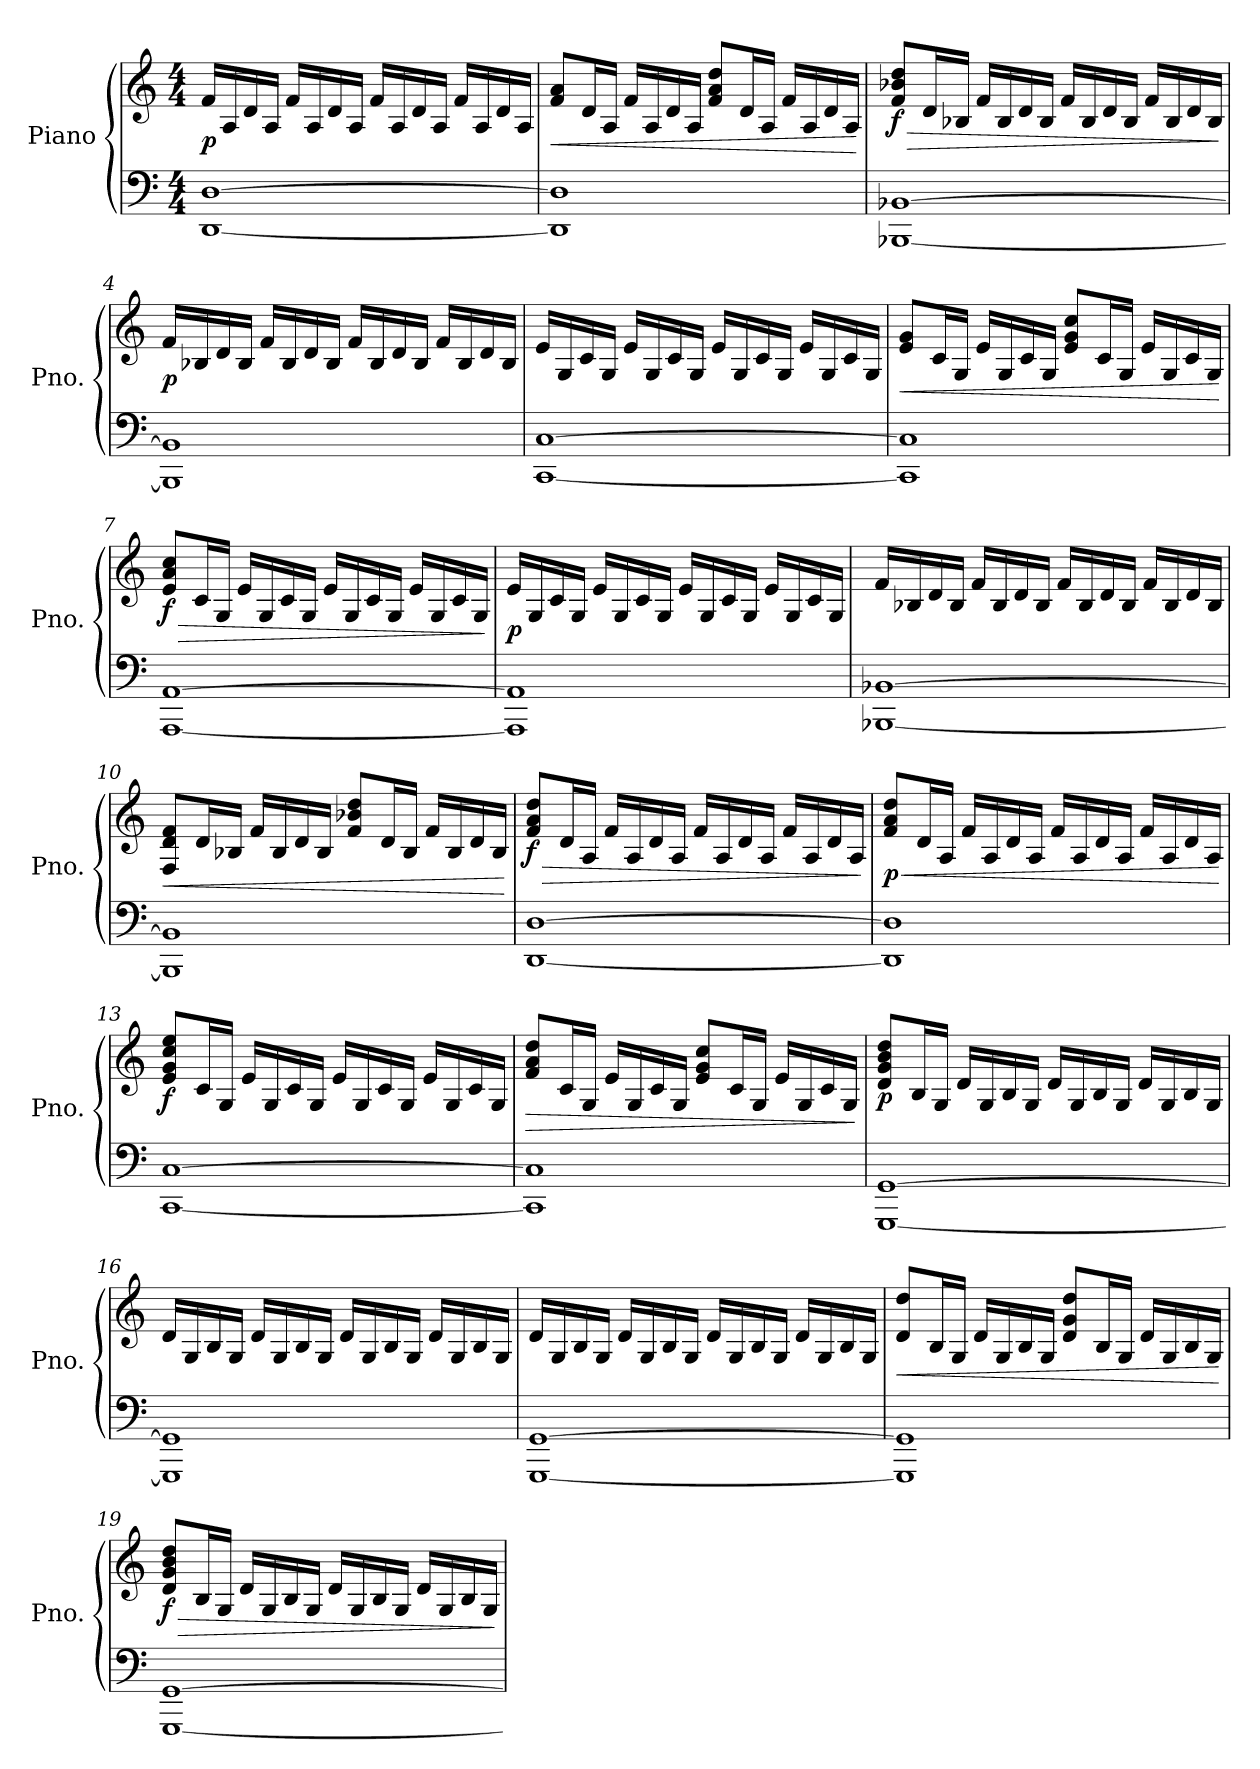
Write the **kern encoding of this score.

**kern	**kern	**dynam
*part1	*part1	*part1
*staff2	*staff1	*staff1/2
*I"Piano	*	*
*I'Pno.	*	*
*clefF4	*clefG2	*
*k[]	*k[]	*
*M4/4	*M4/4	*
*MM104	*MM104	*
=1	=1	=1
!	!	!LO:DY:b
[1DD [1D	16f/LL	p
.	16A/	.
.	16d/	.
.	16A/JJ	.
.	16f/LL	.
.	16A/	.
.	16d/	.
.	16A/JJ	.
.	16f/LL	.
.	16A/	.
.	16d/	.
.	16A/JJ	.
.	16f/LL	.
.	16A/	.
.	16d/	.
.	16A/JJ	.
=2	=2	=2
!	!	!LO:HP:b
1DD] 1D]	8f/ 8a/L	<
.	16d/L	.
.	16A/JJ	.
.	16f/LL	.
.	16A/	.
.	16d/	.
.	16A/JJ	.
.	8f/ 8a/ 8dd/L	.
.	16d/L	.
.	16A/JJ	.
.	16f/LL	.
.	16A/	.
.	16d/	.
.	16A/JJ	.
.	.	[
!!LO:LB:g=z
=3	=3	=3
!	!	!LO:HP:b
!	!	!LO:DY:n=1:b
[1BBB-X [1BB-X	8f/ 8b-X/ 8dd/L	> f
.	16d/L	.
.	16B-X/JJ	.
.	16f/LL	.
.	16B-/	.
.	16d/	.
.	16B-/JJ	.
.	16f/LL	.
.	16B-/	.
.	16d/	.
.	16B-/JJ	.
.	16f/LL	.
.	16B-/	.
.	16d/	.
.	16B-/JJ	.
.	.	]
=4	=4	=4
!	!	!LO:DY:b
1BBB-] 1BB-]	16f/LL	p
.	16B-X/	.
.	16d/	.
.	16B-/JJ	.
.	16f/LL	.
.	16B-/	.
.	16d/	.
.	16B-/JJ	.
.	16f/LL	.
.	16B-/	.
.	16d/	.
.	16B-/JJ	.
.	16f/LL	.
.	16B-/	.
.	16d/	.
.	16B-/JJ	.
!!LO:LB:g=z
=5	=5	=5
[1CC [1C	16e/LL	.
.	16G/	.
.	16c/	.
.	16G/JJ	.
.	16e/LL	.
.	16G/	.
.	16c/	.
.	16G/JJ	.
.	16e/LL	.
.	16G/	.
.	16c/	.
.	16G/JJ	.
.	16e/LL	.
.	16G/	.
.	16c/	.
.	16G/JJ	.
=6	=6	=6
!	!	!LO:HP:b
1CC] 1C]	8e/ 8g/L	<
.	16c/L	.
.	16G/JJ	.
.	16e/LL	.
.	16G/	.
.	16c/	.
.	16G/JJ	.
.	8e/ 8g/ 8cc/L	.
.	16c/L	.
.	16G/JJ	.
.	16e/LL	.
.	16G/	.
.	16c/	.
.	16G/JJ	.
.	.	[
!!LO:LB:g=z
=7	=7	=7
!	!	!LO:HP:b
!	!	!LO:DY:n=1:b
[1AAA [1AA	8e/ 8a/ 8cc/L	> f
.	16c/L	.
.	16G/JJ	.
.	16e/LL	.
.	16G/	.
.	16c/	.
.	16G/JJ	.
.	16e/LL	.
.	16G/	.
.	16c/	.
.	16G/JJ	.
.	16e/LL	.
.	16G/	.
.	16c/	.
.	16G/JJ	.
.	.	]
=8	=8	=8
!	!	!LO:DY:b
1AAA] 1AA]	16e/LL	p
.	16G/	.
.	16c/	.
.	16G/JJ	.
.	16e/LL	.
.	16G/	.
.	16c/	.
.	16G/JJ	.
.	16e/LL	.
.	16G/	.
.	16c/	.
.	16G/JJ	.
.	16e/LL	.
.	16G/	.
.	16c/	.
.	16G/JJ	.
!!LO:LB:g=z
=9	=9	=9
[1BBB-X [1BB-X	16f/LL	.
.	16B-X/	.
.	16d/	.
.	16B-/JJ	.
.	16f/LL	.
.	16B-/	.
.	16d/	.
.	16B-/JJ	.
.	16f/LL	.
.	16B-/	.
.	16d/	.
.	16B-/JJ	.
.	16f/LL	.
.	16B-/	.
.	16d/	.
.	16B-/JJ	.
=10	=10	=10
!	!	!LO:HP:b
1BBB-] 1BB-]	8F/ 8d/ 8f/L	<
.	16d/L	.
.	16B-X/JJ	.
.	16f/LL	.
.	16B-/	.
.	16d/	.
.	16B-/JJ	.
.	8f/ 8b-X/ 8dd/L	.
.	16d/L	.
.	16B-/JJ	.
.	16f/LL	.
.	16B-/	.
.	16d/	.
.	16B-/JJ	.
.	.	[
!!LO:PB:g=z
=11	=11	=11
!	!	!LO:HP:b
!	!	!LO:DY:n=1:b
[1DD [1D	8f/ 8a/ 8dd/L	> f
.	16d/L	.
.	16A/JJ	.
.	16f/LL	.
.	16A/	.
.	16d/	.
.	16A/JJ	.
.	16f/LL	.
.	16A/	.
.	16d/	.
.	16A/JJ	.
.	16f/LL	.
.	16A/	.
.	16d/	.
.	16A/JJ	.
.	.	]
=12	=12	=12
!	!	!LO:HP:b
!	!	!LO:DY:n=1:b
1DD] 1D]	8f/ 8a/ 8dd/L	< p
.	16d/L	.
.	16A/JJ	.
.	16f/LL	.
.	16A/	.
.	16d/	.
.	16A/JJ	.
.	16f/LL	.
.	16A/	.
.	16d/	.
.	16A/JJ	.
.	16f/LL	.
.	16A/	.
.	16d/	.
.	16A/JJ	.
.	.	[
!!LO:LB:g=z
=13	=13	=13
!	!	!LO:DY:b
[1CC [1C	8e/ 8g/ 8cc/ 8ee/L	f
.	16c/L	.
.	16G/JJ	.
.	16e/LL	.
.	16G/	.
.	16c/	.
.	16G/JJ	.
.	16e/LL	.
.	16G/	.
.	16c/	.
.	16G/JJ	.
.	16e/LL	.
.	16G/	.
.	16c/	.
.	16G/JJ	.
=14	=14	=14
!	!	!LO:HP:b
1CC] 1C]	8f/ 8a/ 8dd/L	>
.	16c/L	.
.	16G/JJ	.
.	16e/LL	.
.	16G/	.
.	16c/	.
.	16G/JJ	.
.	8e/ 8g/ 8cc/L	.
.	16c/L	.
.	16G/JJ	.
.	16e/LL	.
.	16G/	.
.	16c/	.
.	16G/JJ	.
.	.	]
!!LO:LB:g=z
=15	=15	=15
!	!	!LO:DY:b
[1GGG [1GG	8d/ 8g/ 8b/ 8dd/L	p
.	16B/L	.
.	16G/JJ	.
.	16d/LL	.
.	16G/	.
.	16B/	.
.	16G/JJ	.
.	16d/LL	.
.	16G/	.
.	16B/	.
.	16G/JJ	.
.	16d/LL	.
.	16G/	.
.	16B/	.
.	16G/JJ	.
=16	=16	=16
1GGG] 1GG]	16d/LL	.
.	16G/	.
.	16B/	.
.	16G/JJ	.
.	16d/LL	.
.	16G/	.
.	16B/	.
.	16G/JJ	.
.	16d/LL	.
.	16G/	.
.	16B/	.
.	16G/JJ	.
.	16d/LL	.
.	16G/	.
.	16B/	.
.	16G/JJ	.
!!LO:LB:g=z
=17	=17	=17
[1GGG [1GG	16d/LL	.
.	16G/	.
.	16B/	.
.	16G/JJ	.
.	16d/LL	.
.	16G/	.
.	16B/	.
.	16G/JJ	.
.	16d/LL	.
.	16G/	.
.	16B/	.
.	16G/JJ	.
.	16d/LL	.
.	16G/	.
.	16B/	.
.	16G/JJ	.
=18	=18	=18
!	!	!LO:HP:b
1GGG] 1GG]	8d/ 8dd/L	<
.	16B/L	.
.	16G/JJ	.
.	16d/LL	.
.	16G/	.
.	16B/	.
.	16G/JJ	.
.	8d/ 8g/ 8dd/L	.
.	16B/L	.
.	16G/JJ	.
.	16d/LL	.
.	16G/	.
.	16B/	.
.	16G/JJ	.
.	.	[
!!LO:LB:g=z
=19	=19	=19
!	!	!LO:HP:b
!	!	!LO:DY:n=1:b
[1GGG [1GG	8d/ 8g/ 8b/ 8dd/L	> f
.	16B/L	.
.	16G/JJ	.
.	16d/LL	.
.	16G/	.
.	16B/	.
.	16G/JJ	.
.	16d/LL	.
.	16G/	.
.	16B/	.
.	16G/JJ	.
.	16d/LL	.
.	16G/	.
.	16B/	.
.	16G/JJ	.
.	.	]
=	=	=
*-	*-	*-
